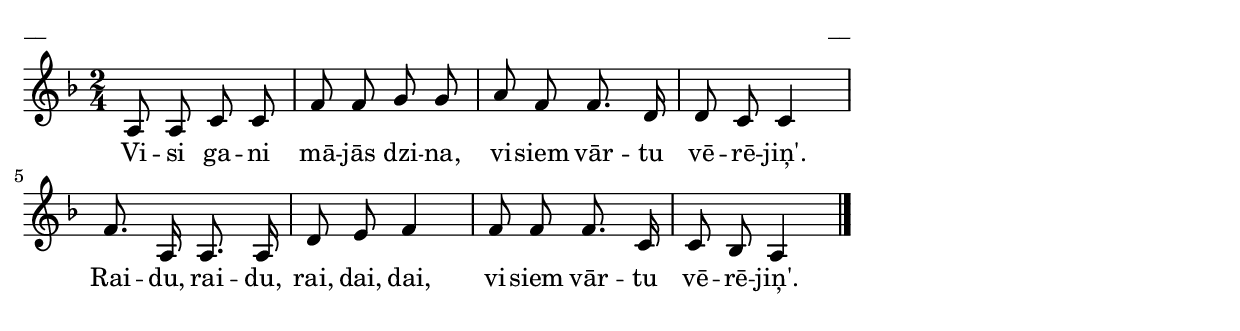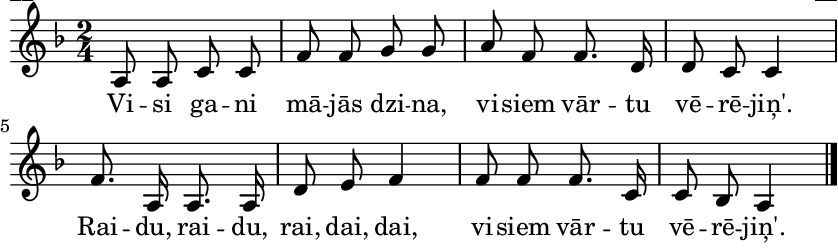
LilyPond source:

\version "2.13.18"
#(ly:set-option 'crop #t)

% \header {
% title = "Visi gani mājās dzina"
% }
\paper {
line-width = 14\cm
left-margin = 0.4\cm
between-system-padding = 0.1\cm
between-system-space = 0.1\cm
}
\layout {
indent = #0
ragged-last = ##f
}


voiceA = {
\clef "treble"
\key f \major
\time 2/4
a8 a c' c' | f' f' g' g' |
a' f' f'8. d'16 | d'8 c' c'4 |
f'8. a16 a8. a16 | d'8 e' f'4 |
f'8 f' f'8. c'16 | c'8 bes a4  
\bar "|."
} 

lyricA = \lyricmode {
Vi -- si ga -- ni mā -- jās dzi -- na, 
vi -- siem vār -- tu vē -- rē -- jiņ'.
Rai -- du, rai -- du, rai, dai, dai, 
vi -- siem vār -- tu vē -- rē -- jiņ'.
}

fullScore = <<
\new Staff {
<<
\new Voice = "voiceA" { \oneVoice \autoBeamOff \voiceA }
\new Lyrics \lyricsto "voiceA" \lyricA
>>
}
>>

\score {
\fullScore
\header { piece = "__" opus = "__" }
}
\markup { \with-color #(x11-color 'white) \sans \smaller "__" }
\score {
\unfoldRepeats
\fullScore
\midi {
\context { \Staff \remove "Staff_performer" }
\context { \Voice \consists "Staff_performer" }
}
}



